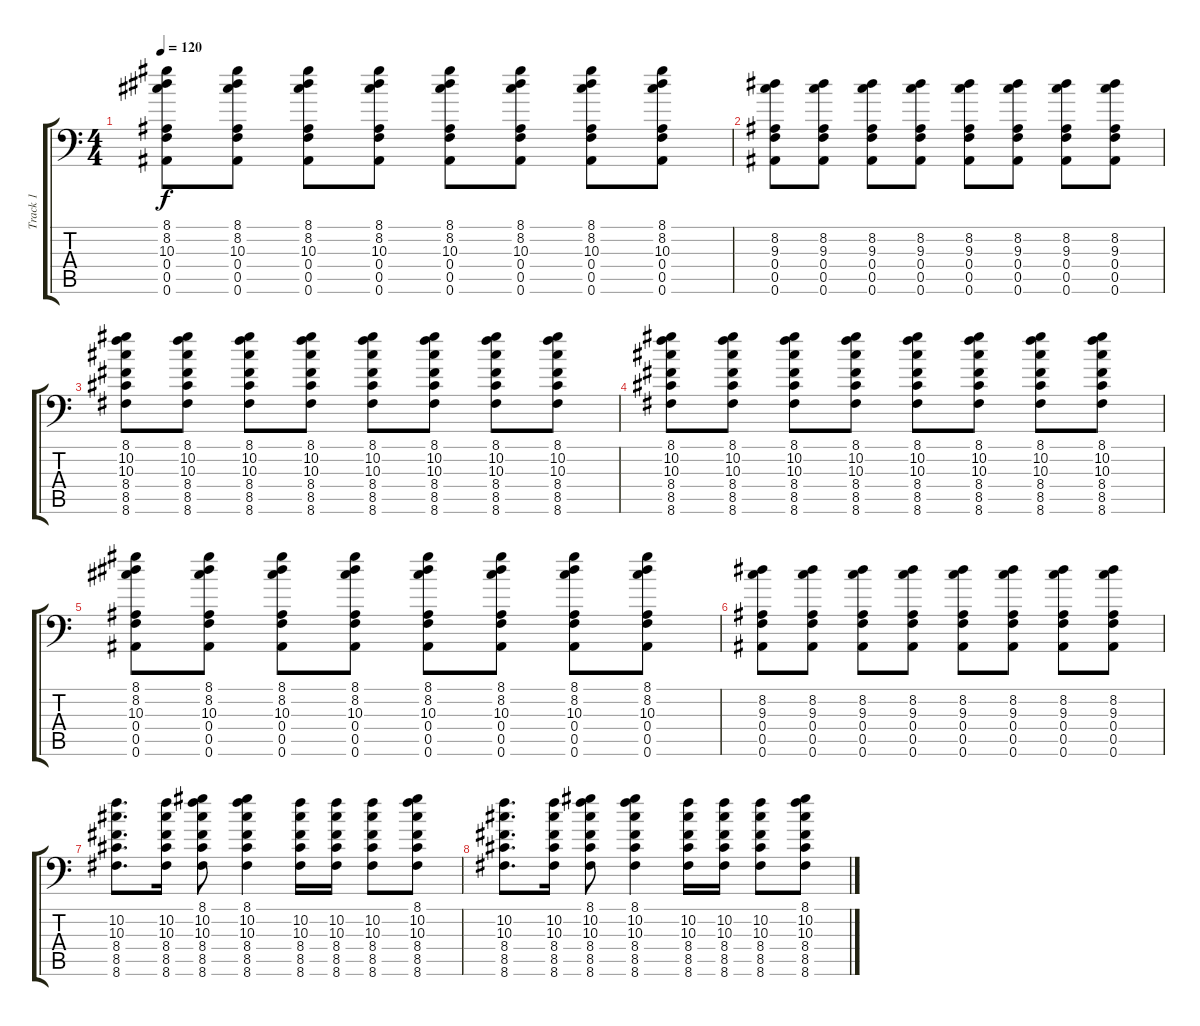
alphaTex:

\track ("Track 1" "Track 1") {instrument overdrivenguitar}
\staff {score tabs}
\tuning (C4 G3 Eb3 Bb2 F2 Bb1) {hide}
\ts (4 4)
\tempo 120
\clef f4
\ks c
(8.1 8.2 10.3 0.4 0.5 0.6).8{dy f} (8.1 8.2 10.3 0.4 0.5 0.6).8 (8.1 8.2 10.3 0.4 0.5 0.6).8 (8.1 8.2 10.3 0.4 0.5 0.6).8 (8.1 8.2 10.3 0.4 0.5 0.6).8 (8.1 8.2 10.3 0.4 0.5 0.6).8 (8.1 8.2 10.3 0.4 0.5 0.6).8 (8.1 8.2 10.3 0.4 0.5 0.6).8 |
(8.2 9.3 0.4 0.5 0.6).8 (8.2 9.3 0.4 0.5 0.6).8 (8.2 9.3 0.4 0.5 0.6).8 (8.2 9.3 0.4 0.5 0.6).8 (8.2 9.3 0.4 0.5 0.6).8 (8.2 9.3 0.4 0.5 0.6).8 (8.2 9.3 0.4 0.5 0.6).8 (8.2 9.3 0.4 0.5 0.6).8 |
(8.1 10.2 10.3 8.4 8.5 8.6).8 (8.1 10.2 10.3 8.4 8.5 8.6).8 (8.1 10.2 10.3 8.4 8.5 8.6).8 (8.1 10.2 10.3 8.4 8.5 8.6).8 (8.1 10.2 10.3 8.4 8.5 8.6).8 (8.1 10.2 10.3 8.4 8.5 8.6).8 (8.1 10.2 10.3 8.4 8.5 8.6).8 (8.1 10.2 10.3 8.4 8.5 8.6).8 |
(8.1 10.2 10.3 8.4 8.5 8.6).8 (8.1 10.2 10.3 8.4 8.5 8.6).8 (8.1 10.2 10.3 8.4 8.5 8.6).8 (8.1 10.2 10.3 8.4 8.5 8.6).8 (8.1 10.2 10.3 8.4 8.5 8.6).8 (8.1 10.2 10.3 8.4 8.5 8.6).8 (8.1 10.2 10.3 8.4 8.5 8.6).8 (8.1 10.2 10.3 8.4 8.5 8.6).8 |
(8.1 8.2 10.3 0.4 0.5 0.6).8 (8.1 8.2 10.3 0.4 0.5 0.6).8 (8.1 8.2 10.3 0.4 0.5 0.6).8 (8.1 8.2 10.3 0.4 0.5 0.6).8 (8.1 8.2 10.3 0.4 0.5 0.6).8 (8.1 8.2 10.3 0.4 0.5 0.6).8 (8.1 8.2 10.3 0.4 0.5 0.6).8 (8.1 8.2 10.3 0.4 0.5 0.6).8 |
(8.2 9.3 0.4 0.5 0.6).8 (8.2 9.3 0.4 0.5 0.6).8 (8.2 9.3 0.4 0.5 0.6).8 (8.2 9.3 0.4 0.5 0.6).8 (8.2 9.3 0.4 0.5 0.6).8 (8.2 9.3 0.4 0.5 0.6).8 (8.2 9.3 0.4 0.5 0.6).8 (8.2 9.3 0.4 0.5 0.6).8 |
(10.2 10.3 8.4 8.5 8.6).8{d} (10.2 10.3 8.4 8.5 8.6).16 (8.1 10.2 10.3 8.4 8.5 8.6).8 (8.1 10.2 10.3 8.4 8.5 8.6).4 (10.2 10.3 8.4 8.5 8.6).16 (10.2 10.3 8.4 8.5 8.6).16 (10.2 10.3 8.4 8.5 8.6).8 (8.1 10.2 10.3 8.4 8.5 8.6).8 |
(10.2 10.3 8.4 8.5 8.6).8{d} (10.2 10.3 8.4 8.5 8.6).16 (8.1 10.2 10.3 8.4 8.5 8.6).8 (8.1 10.2 10.3 8.4 8.5 8.6).4 (10.2 10.3 8.4 8.5 8.6).16 (10.2 10.3 8.4 8.5 8.6).16 (10.2 10.3 8.4 8.5 8.6).8 (8.1 10.2 10.3 8.4 8.5 8.6).8
